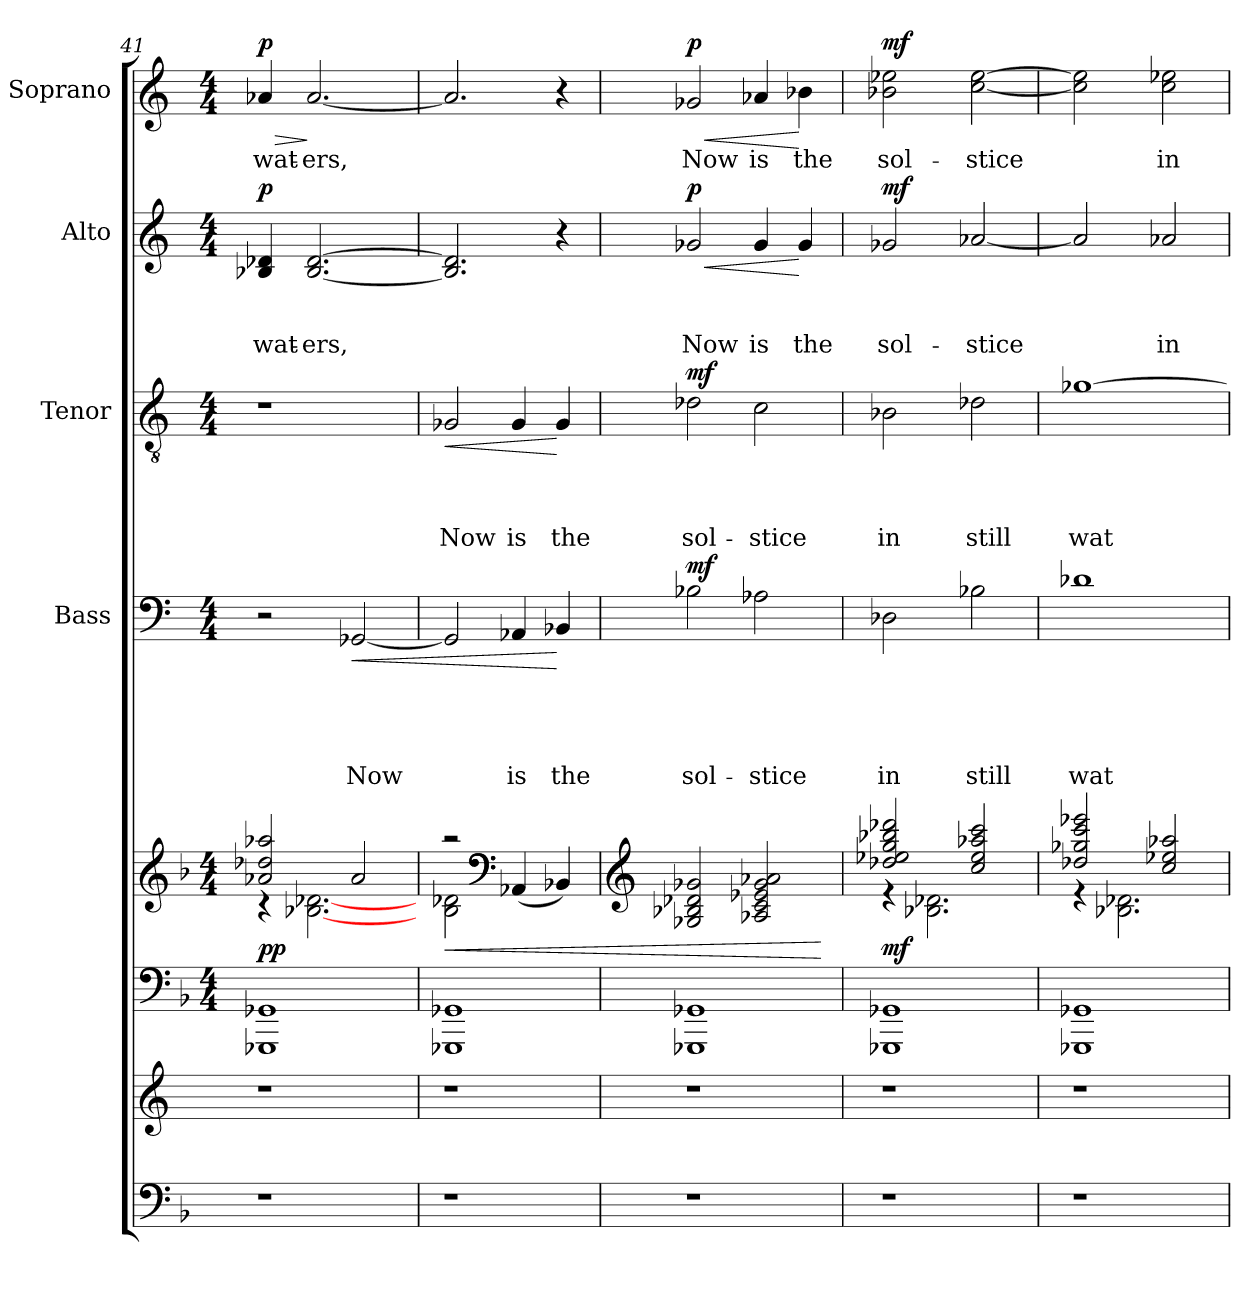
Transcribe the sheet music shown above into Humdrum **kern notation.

**kern	**kern	**kern	**kern	**dynam	**kern	**text	**text	**text	**text	**text	**dynam	**kern	**text	**text	**text	**text	**dynam	**kern	**text	**text	**text	**dynam	**kern	**text	**dynam
*part8	*part7	*part6	*part5	*part5	*part4	*part4	*part4	*part4	*part4	*part4	*part4	*part3	*part3	*part3	*part3	*part3	*part3	*part2	*part2	*part2	*part2	*part2	*part1	*part1	*part1
*staff8	*staff7	*staff6	*staff5	*staff5	*staff4	*staff4	*staff4	*staff4	*staff4	*staff4	*staff4	*staff3	*staff3	*staff3	*staff3	*staff3	*staff3	*staff2	*staff2	*staff2	*staff2	*staff2	*staff1	*staff1	*staff1
*	*	*	*	*	*I"Bass	*	*	*	*	*	*	*I"Tenor	*	*	*	*	*	*I"Alto	*	*	*	*	*I"Soprano	*	*
*clefF4	*clefG2	*clefF4	*clefG2	*	*clefF4	*	*	*	*	*	*	*clefGv2	*	*	*	*	*	*clefG2	*	*	*	*	*clefG2	*	*
*k[b-]	*k[]	*k[b-]	*k[b-]	*	*k[]	*	*	*	*	*	*	*k[]	*	*	*	*	*	*k[]	*	*	*	*	*k[]	*	*
*F:	*C:	*F:	*F:	*	*C:	*	*	*	*	*	*	*C:	*	*	*	*	*	*C:	*	*	*	*	*C:	*	*
*	*	*M4/4	*M4/4	*	*M4/4	*	*	*	*	*	*	*M4/4	*	*	*	*	*	*M4/4	*	*	*	*	*M4/4	*	*
=41	=41	=41	=41	=41	=41	=41	=41	=41	=41	=41	=41	=41	=41	=41	=41	=41	=41	=41	=41	=41	=41	=41	=41	=41	=41
*	*	*	*^	*	*	*	*	*	*	*	*	*	*	*	*	*	*	*	*	*	*	*	*	*	*
!	!	!	!	!	!LO:DY:b	!	!	!	!	!	!	!	!	!	!	!	!	!	!	!	!	!LO:LY:b	!LO:DY:a	!	!LO:LY:b	!LO:HP:b
!	!	!	!	!	!	!	!	!	!	!	!	!	!	!	!	!	!	!	!	!	!	!	!	!	!	!LO:DY:n=1:a
1r	1r	1GGG-X 1GG-X	2a-X/ 2dd-X/ 2aa-X/	4rc	pp	2r	.	.	.	.	.	.	1r	.	.	.	.	.	4B-X/ 4d-X/	.	.	wat-	p	4a-X/	wat-	> p
!	!	!	!	!	!	!	!	!	!	!	!	!	!	!	!	!	!	!	!	!	!	!LO:LY:b	!	!	!LO:LY:b	!
.	.	.	.	[<2.B-X\ [<2.d-X\	.	.	.	.	.	.	.	.	.	.	.	.	.	.	[<2.B-/ [>2.d-/	.	.	-ers,	.	[<2.a-/	-ers,	]
!	!	!	!	!	!	!	!	!	!	!	!LO:LY:b	!LO:HP:b	!	!	!	!	!	!	!	!	!	!	!	!	!	!
.	.	.	2a-/	.	.	[<2GG-X/	.	.	.	.	Now	<	.	.	.	.	.	.	.	.	.	.	.	.	.	.
=42	=42	=42	=42	=42	=42	=42	=42	=42	=42	=42	=42	=42	=42	=42	=42	=42	=42	=42	=42	=42	=42	=42	=42	=42	=42	=42
!	!	!	!	!	!LO:HP:b	!	!	!	!	!	!	!	!	!	!	!	!LO:LY:b	!LO:HP:b	!	!	!	!	!	!	!	!
1r	1r	1GGG-X 1GG-X	2B-\ 2d-\	2raa	<	2GG-/]	.	.	.	.	.	.	2G-X/	.	.	.	Now	<	2.B-/] 2.d-/]	.	.	.	.	2.a-/]	.	.
*	*	*	*clefF4	*	*	*	*	*	*	*	*	*	*	*	*	*	*	*	*	*	*	*	*	*	*	*
!	!	!	!	!	!	!	!	!	!	!	!LO:LY:b	!	!	!	!	!	!LO:LY:b	!	!	!	!	!	!	!	!	!
.	.	.	(<4AA-X/	2ryy	.	4AA-X/	.	.	.	.	is	.	4G-/	.	.	.	is	.	.	.	.	.	.	.	.	.
!	!	!	!	!	!	!	!	!	!	!	!LO:LY:b	!	!	!	!	!	!LO:LY:b	!	!	!	!	!	!	!	!	!
.	.	.	4BB-X/)	.	.	4BB-X/	.	.	.	.	the	[	4G-/	.	.	.	the	[	4r	.	.	.	.	4r	.	.
*	*	*	*v	*v	*	*	*	*	*	*	*	*	*	*	*	*	*	*	*	*	*	*	*	*	*	*
=43	=43	=43	=43	=43	=43	=43	=43	=43	=43	=43	=43	=43	=43	=43	=43	=43	=43	=43	=43	=43	=43	=43	=43	=43	=43
*	*	*	*clefG2	*	*	*	*	*	*	*	*	*	*	*	*	*	*	*	*	*	*	*	*	*	*
!	!	!	!	!	!	!	!	!	!	!LO:LY:b	!LO:DY:a	!	!	!	!	!LO:LY:b	!LO:DY:a	!	!	!	!LO:LY:b	!LO:HP:b	!	!LO:LY:b	!LO:HP:b
!	!	!	!	!	!	!	!	!	!	!	!	!	!	!	!	!	!	!	!	!	!	!LO:DY:n=1:a	!	!	!LO:DY:n=1:a
1r	1r	1GGG-X 1GG-X	2G-X/ 2B-X/ 2d-X/ 2g-X/	.	2B-X\	.	.	.	.	sol-	mf	2d-X\	.	.	.	sol-	mf	2g-X/	.	.	Now	< p	2g-X/	Now	< p
!	!	!	!	!	!	!	!	!	!	!LO:LY:b	!	!	!	!	!	!LO:LY:b	!	!	!	!	!LO:LY:b	!	!	!LO:LY:b	!
.	.	.	2A-X/ 2c/ 2e-X/ 2g-/ 2a-X/	.	2A-X\	.	.	.	.	-stice	.	2c\	.	.	.	-stice	.	4g-/	.	.	is	.	4a-X/	is	.
!	!	!	!	!	!	!	!	!	!	!	!	!	!	!	!	!	!	!	!	!	!LO:LY:b	!	!	!LO:LY:b	!
.	.	.	.	.	.	.	.	.	.	.	.	.	.	.	.	.	.	4g-/	.	.	the	[	4b-X\	the	[
.	.	.	.	[	.	.	.	.	.	.	.	.	.	.	.	.	.	.	.	.	.	.	.	.	.
!!LO:PB:g=z
=44	=44	=44	=44	=44	=44	=44	=44	=44	=44	=44	=44	=44	=44	=44	=44	=44	=44	=44	=44	=44	=44	=44	=44	=44	=44
*	*	*	*^	*	*	*	*	*	*	*	*	*	*	*	*	*	*	*	*	*	*	*	*	*	*
!	!	!	!	!	!LO:DY:b	!	!	!	!	!	!LO:LY:b	!	!	!	!	!	!LO:LY:b	!	!	!	!	!LO:LY:b	!LO:DY:a	!	!LO:LY:b	!LO:DY:a
1r	1r	1GGG-X 1GG-X	2dd-X/ 2ee-X/ 2gg/ 2bb-X/ 2ddd-X/	4re	mf	2D-X\	.	.	.	.	in	.	2B-X\	.	.	.	in	.	2g-X/	.	.	sol-	mf	2b-X\ 2ee-X\	sol-	mf
.	.	.	.	2.B-X\ 2.d-X\	.	.	.	.	.	.	.	.	.	.	.	.	.	.	.	.	.	.	.	.	.	.
!	!	!	!	!	!	!	!	!	!	!	!LO:LY:b	!	!	!	!	!	!LO:LY:b	!	!	!	!	!LO:LY:b	!	!	!LO:LY:b	!
.	.	.	2cc/ 2ee-/ 2aa-X/ 2ccc/	.	.	2B-X\	.	.	.	.	still	.	2d-X\	.	.	.	still	.	[<2a-X/	.	.	-stice	.	[<2cc\ [>2ee-\	-stice	.
=45	=45	=45	=45	=45	=45	=45	=45	=45	=45	=45	=45	=45	=45	=45	=45	=45	=45	=45	=45	=45	=45	=45	=45	=45	=45	=45
!	!	!	!	!	!	!	!	!	!	!	!LO:LY:b	!	!	!	!	!	!LO:LY:b	!	!	!	!	!	!	!	!	!
1r	1r	1GGG-X 1GG-X	2dd-X/ 2gg-X/ 2ccc/ 2eee-X/	4re	.	1d-X	.	.	.	.	wat-	.	[>1g-X	.	.	.	wat-	.	2a-/]	.	.	.	.	2cc\] 2ee-\]	.	.
.	.	.	.	2.B-X\ 2.d-X\	.	.	.	.	.	.	.	.	.	.	.	.	.	.	.	.	.	.	.	.	.	.
!	!	!	!	!	!	!	!	!	!	!	!	!	!	!	!	!	!	!	!	!	!	!LO:LY:b	!	!	!LO:LY:b	!
.	.	.	2cc/ 2ee-X/ 2aa-X/	.	.	.	.	.	.	.	.	.	.	.	.	.	.	.	2a-X/	.	.	in	.	2cc\ 2ee-X\	in	.
*	*	*	*v	*v	*	*	*	*	*	*	*	*	*	*	*	*	*	*	*	*	*	*	*	*	*	*
=	=	=	=	=	=	=	=	=	=	=	=	=	=	=	=	=	=	=	=	=	=	=	=	=	=
*-	*-	*-	*-	*-	*-	*-	*-	*-	*-	*-	*-	*-	*-	*-	*-	*-	*-	*-	*-	*-	*-	*-	*-	*-	*-
